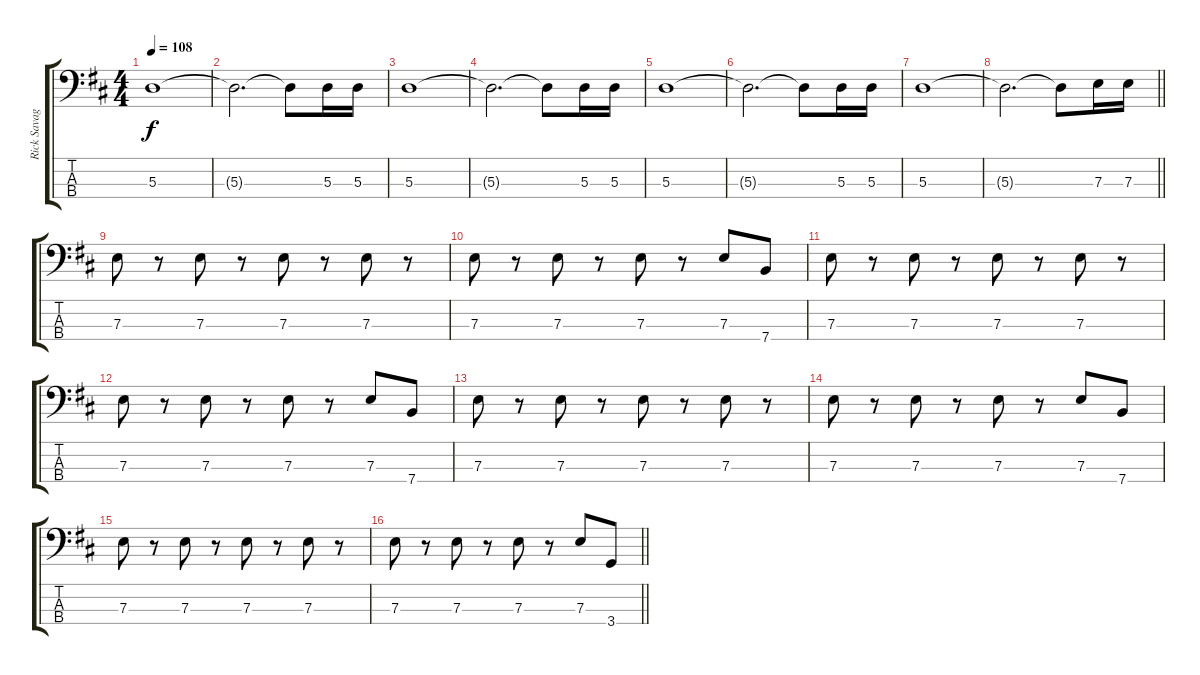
\track ("Rick Savage" "Rick Savag") {instrument electricbasspick}
\staff {score tabs}
\tuning (G2 D2 A1 E1) {hide}
\ts (4 4)
\tempo 108
\clef f4
\ks d
5.3.1{dy f} |
5.3{t}.2{d} 5.3{t}.8 5.3.16 5.3.16 |
5.3.1 |
5.3{t}.2{d} 5.3{t}.8 5.3.16 5.3.16 |
5.3.1 |
5.3{t}.2{d} 5.3{t}.8 5.3.16 5.3.16 |
5.3.1 |
\barLineRight lightlight
5.3{t}.2{d} 5.3{t}.8 7.3.16 7.3.16 |
7.3.8 r.8 7.3.8 r.8 7.3.8 r.8 7.3.8 r.8 |
7.3.8 r.8 7.3.8 r.8 7.3.8 r.8 7.3.8 7.4.8 |
7.3.8 r.8 7.3.8 r.8 7.3.8 r.8 7.3.8 r.8 |
7.3.8 r.8 7.3.8 r.8 7.3.8 r.8 7.3.8 7.4.8 |
7.3.8 r.8 7.3.8 r.8 7.3.8 r.8 7.3.8 r.8 |
7.3.8 r.8 7.3.8 r.8 7.3.8 r.8 7.3.8 7.4.8 |
7.3.8 r.8 7.3.8 r.8 7.3.8 r.8 7.3.8 r.8 |
\barLineRight lightlight
7.3.8 r.8 7.3.8 r.8 7.3.8 r.8 7.3.8 3.4.8
